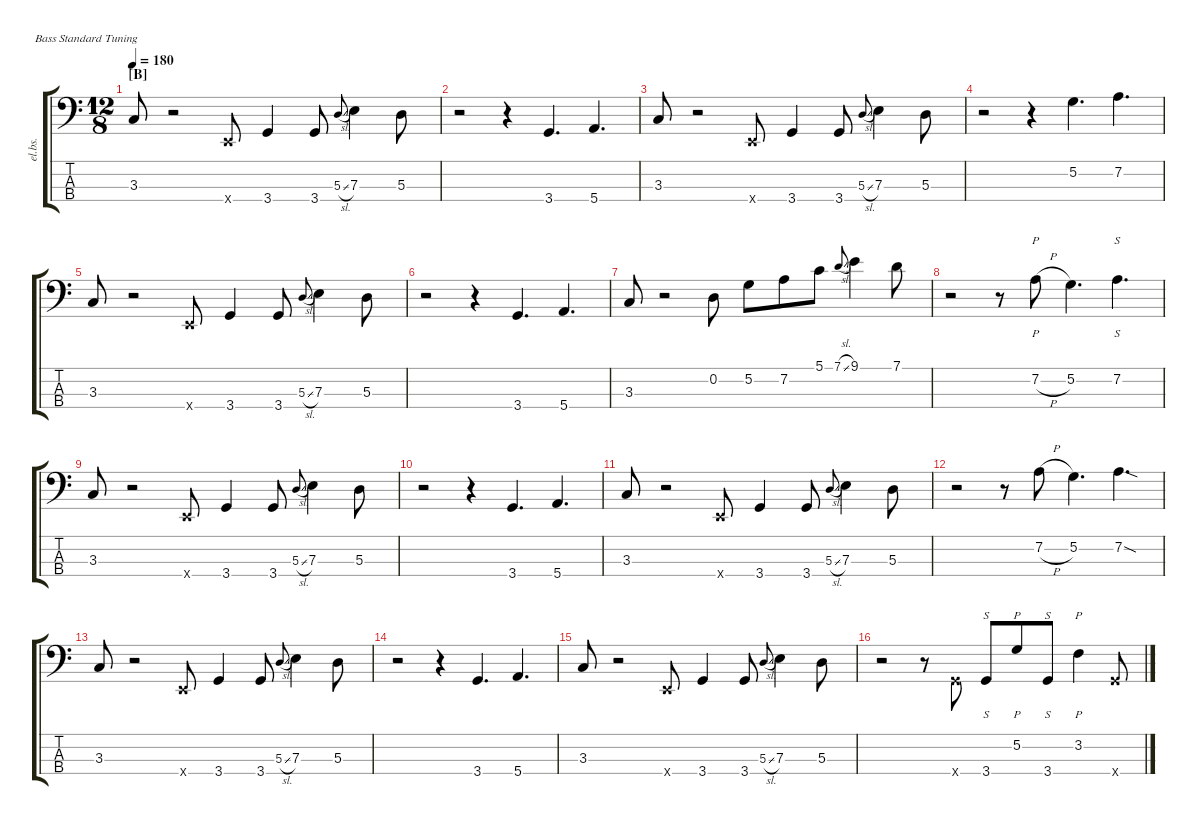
\defaultSystemsLayout 2
\hideDynamics
\track ("田中章弘" "el.bs.") {defaultSystemsLayout 2 instrument electricbassfinger}
\staff {score tabs}
\tuning (G2 D2 A1 E1)
\ts (12 8)
\section ("B" "")
\tempo 180
\clef f4
\ks c
3.3.8{dy mf beam Up} r.2{beam Down} 0.4{x}.8{beam Up} 3.4.4{beam Up} 3.4.8{beam Up} 5.3{sl}.8{gr onbeat beam Up} 7.3.4{beam Down} 5.3.8{beam Down} |
r.2{beam Down} r.4{beam Down} 3.4.4{d beam Up} 5.4.4{d beam Up} |
3.3.8{beam Up} r.2{beam Down} 0.4{x}.8{beam Up} 3.4.4{beam Up} 3.4.8{beam Up} 5.3{sl}.8{gr onbeat beam Up} 7.3.4{beam Down} 5.3.8{beam Down} |
r.2{beam Down} r.4{beam Down} 5.2.4{d beam Down} 7.2.4{d beam Down} |
3.3.8{beam Up} r.2{beam Down} 0.4{x}.8{beam Up} 3.4.4{beam Up} 3.4.8{beam Up} 5.3{sl}.8{gr onbeat beam Up} 7.3.4{beam Down} 5.3.8{beam Down} |
r.2{beam Down} r.4{beam Down} 3.4.4{d beam Up} 5.4.4{d beam Up} |
3.3.8{beam Up} r.2{beam Down} 0.2.8{beam Down} 5.2.8{beam Down} 7.2.8{beam Down} 5.1.8{beam Down} 7.1{sl}.8{gr onbeat beam Up} 9.1.4{beam Down} 7.1.8{beam Down} |
r.2{beam Down} r.8{beam Down} 7.2{h}.8{p beam Down} 5.2.4{d beam Down} 7.2.4{s d beam Down} |
3.3.8{beam Up} r.2{beam Down} 0.4{x}.8{beam Up} 3.4.4{beam Up} 3.4.8{beam Up} 5.3{sl}.8{gr onbeat beam Up} 7.3.4{beam Down} 5.3.8{beam Down} |
r.2{beam Down} r.4{beam Down} 3.4.4{d beam Up} 5.4.4{d beam Up} |
3.3.8{beam Up} r.2{beam Down} 0.4{x}.8{beam Up} 3.4.4{beam Up} 3.4.8{beam Up} 5.3{sl}.8{gr onbeat beam Up} 7.3.4{beam Down} 5.3.8{beam Down} |
r.2{beam Down} r.8{beam Down} 7.2{h}.8{beam Down} 5.2.4{d beam Down} 7.2{sod}.4{d beam Down} |
3.3.8{beam Up} r.2{beam Down} 0.4{x}.8{beam Up} 3.4.4{beam Up} 3.4.8{beam Up} 5.3{sl}.8{gr onbeat beam Up} 7.3.4{beam Down} 5.3.8{beam Down} |
r.2{beam Down} r.4{beam Down} 3.4.4{d beam Up} 5.4.4{d beam Up} |
3.3.8{beam Up} r.2{beam Down} 0.4{x}.8{beam Up} 3.4.4{beam Up} 3.4.8{beam Up} 5.3{sl}.8{gr onbeat beam Up} 7.3.4{beam Down} 5.3.8{beam Down} |
r.2{beam Down} r.8{beam Down} 3.4{x}.8{beam Up} 3.4.8{s beam Up} 5.2.8{p beam Up} 3.4.8{s beam Up} 3.2.4{p beam Down} 3.4{x}.8{beam Up}
